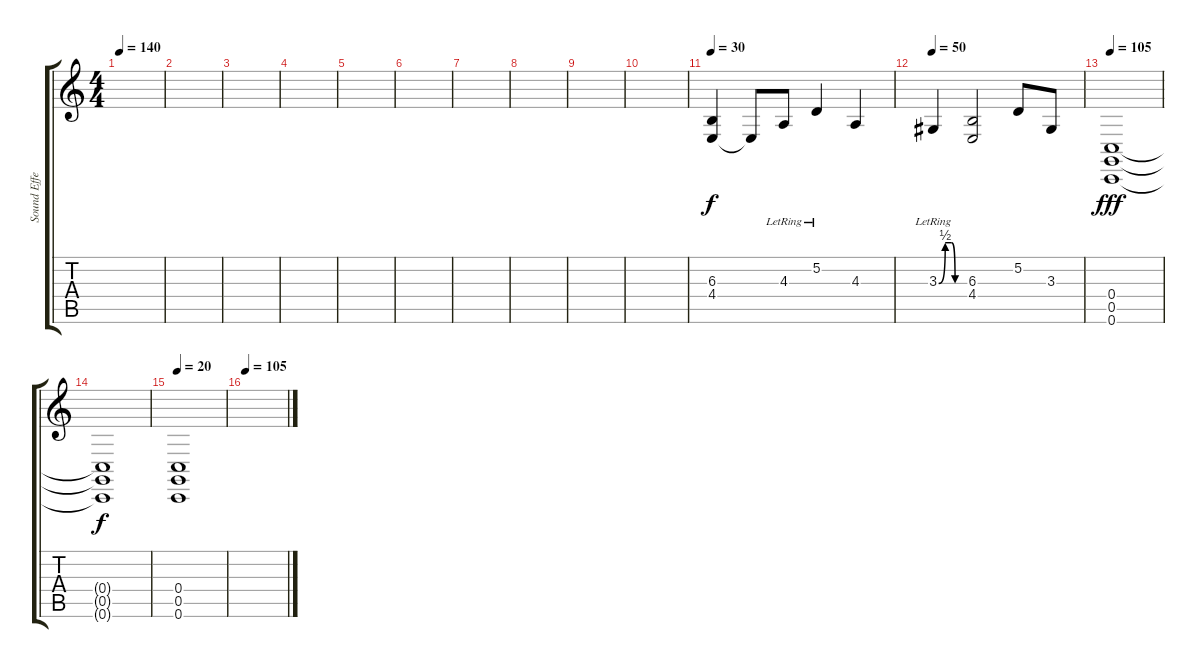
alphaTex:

\track ("Sound Effect" "Sound Effe") {instrument birdtweet}
\staff {score tabs}
\tuning (D4 A3 F3 C3 G2 C2) {hide}
\ts (4 4)
\tempo 140
\clef g2
\ks c
|
|
|
|
|
|
|
|
|
|
\tempo 30
(6.3 4.4).4{dy f volume 11 balance 6} 4.4{t}.8 4.3{lr}.8 5.2{lr}.4 4.3.4 |
\tempo 50
3.3{be (custom 0 0 15 2 30 2 38 0 45 0 60 0) lr}.4 (6.3 4.4).2 5.2.8 3.3.8 |
\tempo 105
(0.4 0.5 0.6).1{dy fff} |
(0.4{t} 0.5{t} 0.6{t}).1{dy f} |
\tempo 20
(0.4 0.5 0.6).1 |
\tempo 105
